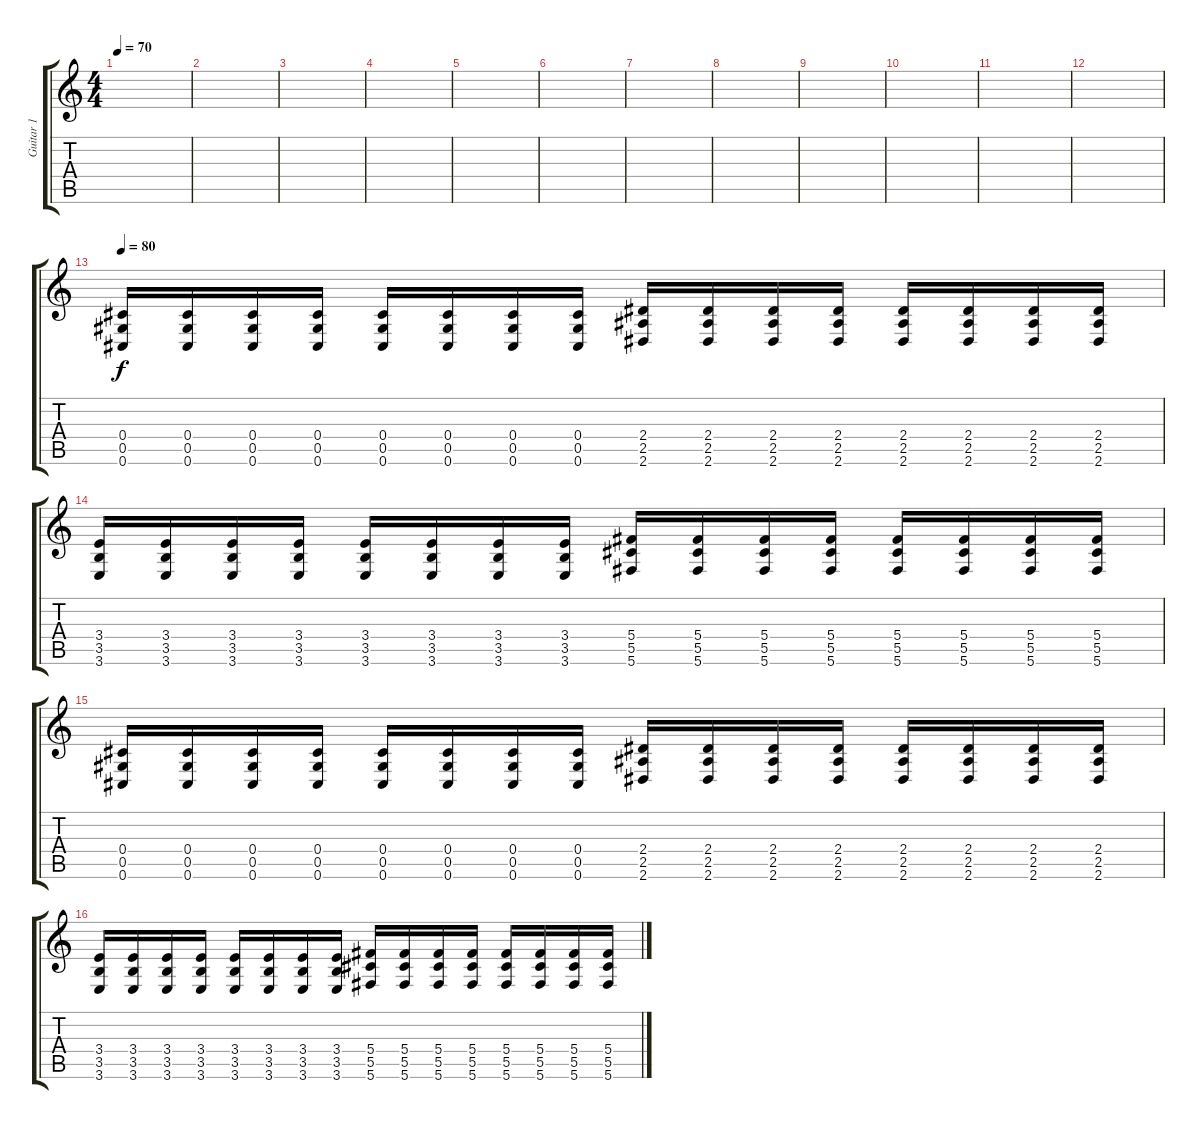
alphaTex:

\track ("Guitar 1" "Guitar 1") {instrument overdrivenguitar}
\staff {score tabs}
\tuning (Eb4 Bb3 Gb3 Db3 Ab2 Db2) {hide}
\ts (4 4)
\tempo 70
\clef g2
\ks c
|
|
|
|
|
|
|
|
|
|
|
|
\tempo 80
(0.4 0.5 0.6).16 (0.4 0.5 0.6).16 (0.4 0.5 0.6).16 (0.4 0.5 0.6).16 (0.4 0.5 0.6).16 (0.4 0.5 0.6).16 (0.4 0.5 0.6).16 (0.4 0.5 0.6).16 (2.4 2.5 2.6).16 (2.4 2.5 2.6).16 (2.4 2.5 2.6).16 (2.4 2.5 2.6).16 (2.4 2.5 2.6).16 (2.4 2.5 2.6).16 (2.4 2.5 2.6).16 (2.4 2.5 2.6).16 |
(3.4 3.5 3.6).16 (3.4 3.5 3.6).16 (3.4 3.5 3.6).16 (3.4 3.5 3.6).16 (3.4 3.5 3.6).16 (3.4 3.5 3.6).16 (3.4 3.5 3.6).16 (3.4 3.5 3.6).16 (5.4 5.5 5.6).16 (5.4 5.5 5.6).16 (5.4 5.5 5.6).16 (5.4 5.5 5.6).16 (5.4 5.5 5.6).16 (5.4 5.5 5.6).16 (5.4 5.5 5.6).16 (5.4 5.5 5.6).16 |
(0.4 0.5 0.6).16 (0.4 0.5 0.6).16 (0.4 0.5 0.6).16 (0.4 0.5 0.6).16 (0.4 0.5 0.6).16 (0.4 0.5 0.6).16 (0.4 0.5 0.6).16 (0.4 0.5 0.6).16 (2.4 2.5 2.6).16 (2.4 2.5 2.6).16 (2.4 2.5 2.6).16 (2.4 2.5 2.6).16 (2.4 2.5 2.6).16 (2.4 2.5 2.6).16 (2.4 2.5 2.6).16 (2.4 2.5 2.6).16 |
(3.4 3.5 3.6).16 (3.4 3.5 3.6).16 (3.4 3.5 3.6).16 (3.4 3.5 3.6).16 (3.4 3.5 3.6).16 (3.4 3.5 3.6).16 (3.4 3.5 3.6).16 (3.4 3.5 3.6).16 (5.4 5.5 5.6).16 (5.4 5.5 5.6).16 (5.4 5.5 5.6).16 (5.4 5.5 5.6).16 (5.4 5.5 5.6).16 (5.4 5.5 5.6).16 (5.4 5.5 5.6).16 (5.4 5.5 5.6).16
